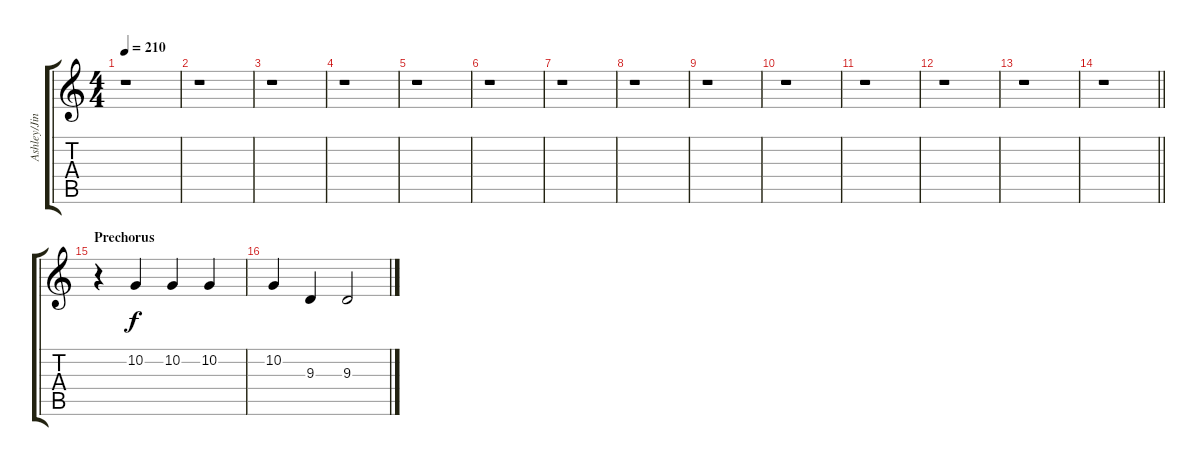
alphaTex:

\track ("Ashley/Jinxx Vocals" "Ashley/Jin") {instrument sopranosax}
\staff {score tabs}
\tuning (D4 A3 F3 C3 G2 C2) {hide}
\ts (4 4)
\tempo 210
\clef g2
\ks c
r.1{dy f} |
r.1 |
r.1 |
r.1 |
r.1 |
r.1 |
r.1 |
r.1 |
r.1 |
r.1 |
r.1 |
r.1 |
r.1 |
\barLineRight lightlight
r.1 |
\section ("" "Prechorus")
r.4 10.2.4 10.2.4 10.2.4 |
10.2.4 9.3.4 9.3.2
